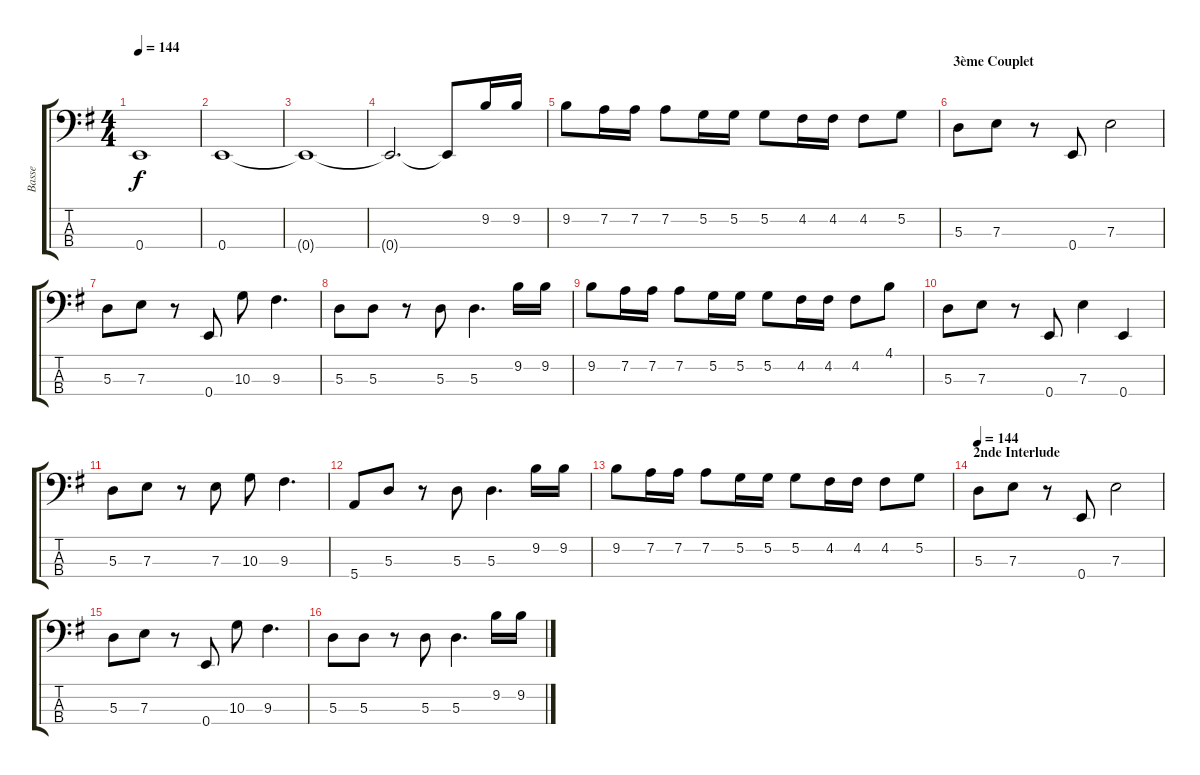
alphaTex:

\track ("Basse" "Basse") {instrument electricbassfinger}
\staff {score tabs}
\tuning (G2 D2 A1 E1) {hide}
\ts (4 4)
\tempo 144
\clef f4
\ks g
0.4{t}.1{dy f} |
0.4.1 |
0.4{t}.1 |
0.4{t}.2{d} 0.4{t}.8 9.2.16 9.2.16 |
9.2.8 7.2.16 7.2.16 7.2.8 5.2.16 5.2.16 5.2.8 4.2.16 4.2.16 4.2.8 5.2.8 |
\section ("" "3ème Couplet")
5.3.8 7.3.8 r.8 0.4.8 7.3.2 |
5.3.8 7.3.8 r.8 0.4.8 10.3.8 9.3.4{d} |
5.3.8 5.3.8 r.8 5.3.8 5.3.4{d} 9.2.16 9.2.16 |
9.2.8 7.2.16 7.2.16 7.2.8 5.2.16 5.2.16 5.2.8 4.2.16 4.2.16 4.2.8 4.1.8 |
5.3.8 7.3.8 r.8 0.4.8 7.3.4 0.4.4 |
5.3.8 7.3.8 r.8 7.3.8 10.3.8 9.3.4{d} |
5.4.8 5.3.8 r.8 5.3.8 5.3.4{d} 9.2.16 9.2.16 |
9.2.8 7.2.16 7.2.16 7.2.8 5.2.16 5.2.16 5.2.8 4.2.16 4.2.16 4.2.8 5.2.8 |
\section ("" "2nde Interlude")
\tempo 144
5.3.8 7.3.8 r.8 0.4.8 7.3.2 |
5.3.8 7.3.8 r.8 0.4.8 10.3.8 9.3.4{d} |
5.3.8 5.3.8 r.8 5.3.8 5.3.4{d} 9.2.16 9.2.16
